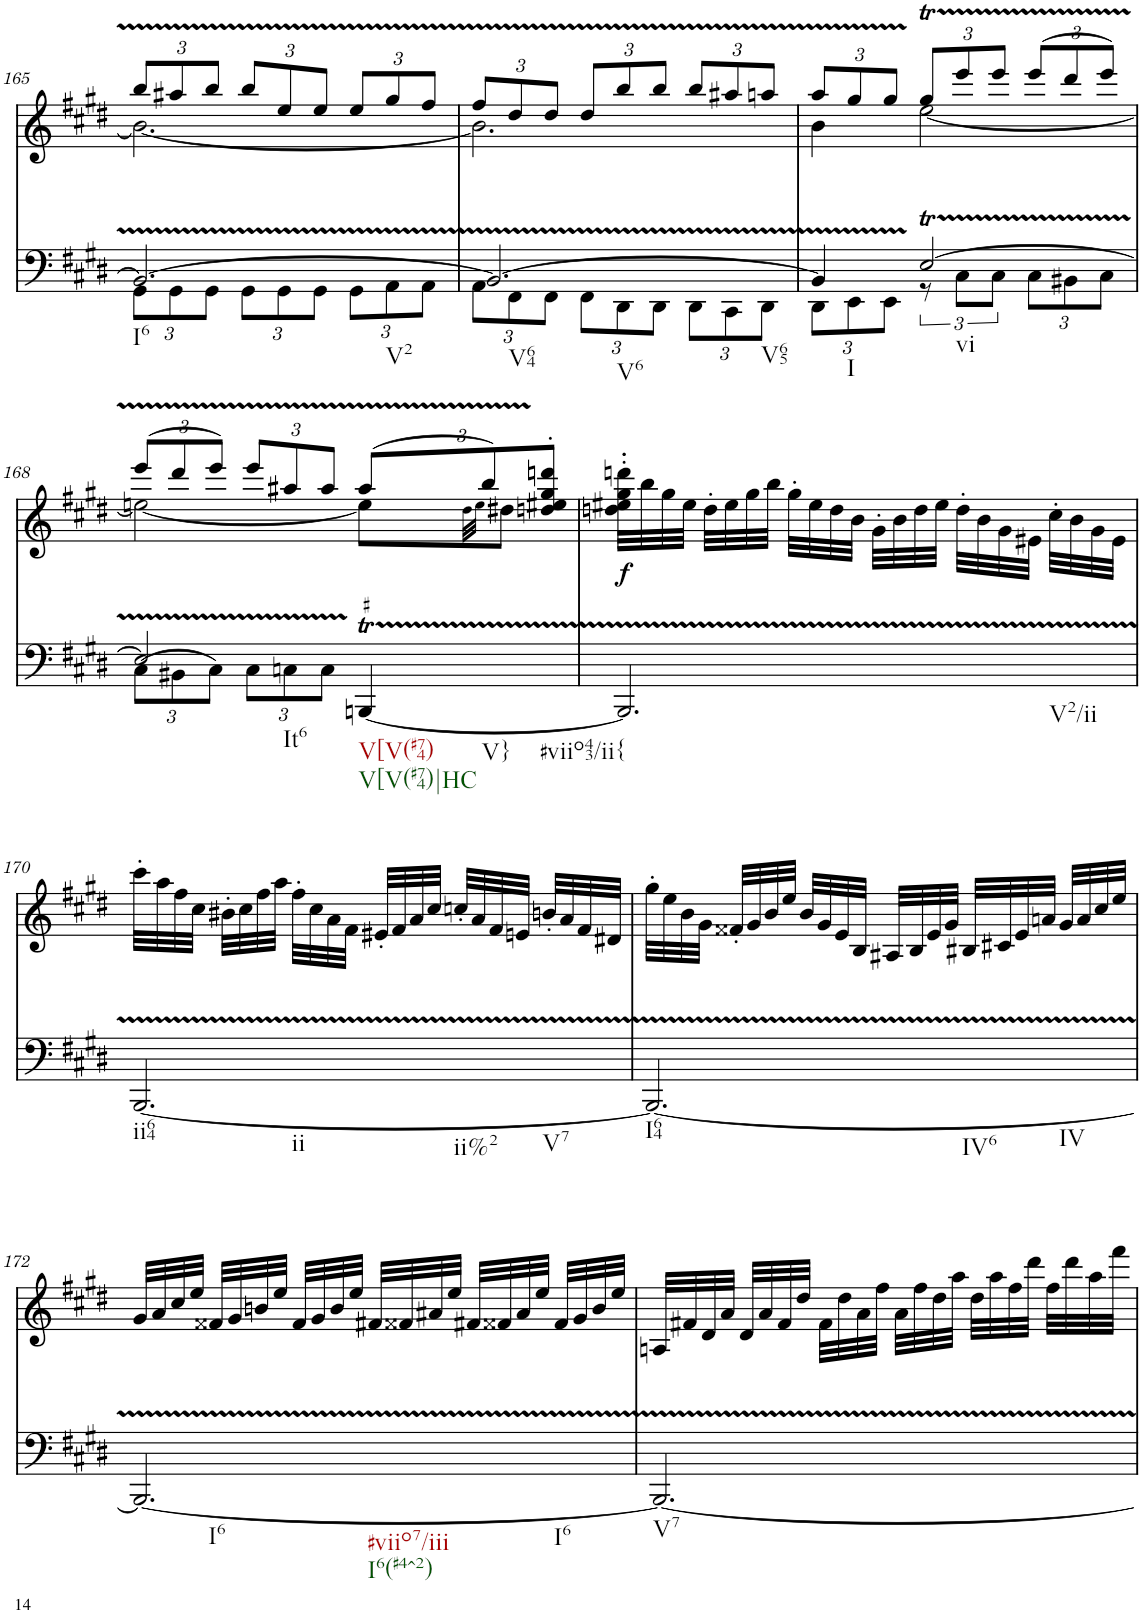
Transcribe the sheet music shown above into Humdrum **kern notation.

**kern	**kern	**text
*part2	*part1	*part1
*staff2	*staff1	*staff1
*I"Piano	*I"Piano	*
*I'Pno	*I'Pno	*
!!LO:PB:g=z
*clefF4	*clefF4	*
*k[f#c#g#d#]	*k[f#c#g#d#]	*
*E:	*E:	*
*M3/4	*M3/4	*
=165	=165	=165
*^	*	*
*	*Xbrackettup	*Xbrackettup	*
*	*	*^	*
!LO:TX:b:t=I6	!	!	!	!
!LO:TX:b:t=V2	!	!	!	!
2.BB/_	12GG#\L	12bb/L	2.b\_	.
.	12GG#\	12aa#X/	.	.
.	12GG#\J	12bb/J	.	.
.	12GG#\L	12bb/L	.	.
.	12GG#\	12ee/	.	.
.	12GG#\J	12ee/J	.	.
.	12GG#\L	12ee/L	.	.
.	12AA\	12gg#/	.	.
.	12AA\J	12ff#/J	.	.
=166	=166	=166	=166	=166
!LO:TX:b:t=V64	!	!	!	!
!LO:TX:b:t=V6	!	!	!	!
!LO:TX:b:t=V65	!	!	!	!
2.BB/_	12AA\L	12ff#/L	2.b\]	.
.	12FF#\	12dd#/	.	.
.	12FF#\J	12dd#/J	.	.
.	12FF#\L	12dd#/L	.	.
.	12DD#\	12bb/	.	.
.	12DD#\J	12bb/J	.	.
.	12DD#\L	12bb/L	.	.
.	12CC#\	12aa#X/	.	.
.	12DD#\J	12aan/J	.	.
=167	=167	=167	=167	=167
!LO:TX:b:t=I	!	!	!	!
4BB/]	12DD#\L	12aa/L	4b\	.
.	12EE\	12gg#/	.	.
.	12EE\J	12gg#/J	.	.
*	*brackettup	*	*	*
!LO:TX:b:t=vi	!	!	!	!
[2ET/	12r	12gg#t/L	[2ee\	.
.	12C#\L	12eee/	.	.
.	12C#\J	12eee/J	.	.
*	*Xbrackettup	*	*	*
.	12C#\L	(12eee/L	.	.
.	12BB#X\	12ddd#/	.	.
.	12C#\J	12eee/J)	.	.
!!LO:LB:g=z	!!
=168	=168	=168	=168	=168
(12C#\L	2E/]	(12eee/L	2een\_	.
12BB#X\	.	12ddd#/	.	.
12C#\J)	.	12eee/J)	.	.
12C#\L	.	12eee/L	.	.
!LO:TX:b:t=It6	!	!	!	!
12Cn\	.	12aa#X/	.	.
12CTTT\J	.	12aa#/J	.	.
!LO:TX:b:t=V[V(#74)	!	!	!	!
!LO:TX:b:t=V[V(#74)|HC	!	!	!	!
!LO:TX:b:t=V}	!	!	!	!
!LO:TX:b:t=#viio43/ii{	!	!	!	!
!LO:TR:acc=#	!	!	!	!
[<4BBBnT/	4ryy	(12aa#/L	8ee\L]	.
.	.	12bbTTT/)	.	.
.	.	.	32qdd#\LLL	.
.	.	.	32qee\JJJ	.
.	.	.	8dd#X\J	.
.	.	12ddn/' 12ee#X/' 12gg#/' 12dddn/'J	.	.
*v	*v	*	*	*
*	*v	*v	*
=169	=169	=169
!LO:TX:b:t=V2/ii	!	!
!	!	!LO:LY:b
2.BBB/]	32ddn\' 32ee#X\' 32gg#\' 32dddn\'LLL	.
.	32bb\	.
.	32gg#\	.
.	32ee#\JJJ	.
.	32dd'\LLL	.
.	32ee#\	.
.	32gg#\	.
.	32bb\JJJ	.
.	32gg#'\LLL	.
.	32ee#\	.
.	32dd\	.
.	32b\JJJ	.
.	32g#'\LLL	.
.	32b\	.
.	32dd\	.
.	32ee#\JJJ	.
.	32dd'\LLL	.
.	32b\	.
.	32g#\	.
.	32e#X\JJJ	.
.	32cc#'\LLL	.
.	32b\	.
.	32g#\	.
.	32e#\JJJ	.
!!LO:LB:g=z
=170	=170	=170
!LO:TX:b:t=ii64	!	!
!LO:TX:b:t=ii	!	!
!LO:TX:b:t=ii%2	!	!
!LO:TX:b:t=V7	!	!
[2.BBB/	32ccc#'\LLL	.
.	32aa\	.
.	32ff#\	.
.	32cc#\JJJ	.
.	32b#X'\LLL	.
.	32cc#\	.
.	32ff#\	.
.	32aa\JJJ	.
.	32ff#'\LLL	.
.	32cc#\	.
.	32a\	.
.	32f#\JJJ	.
.	32e#X'/LLL	.
.	32f#/	.
.	32a/	.
.	32cc#/JJJ	.
.	32ccn'/LLL	.
.	32a/	.
.	32f#/	.
.	32en/JJJ	.
.	32bn'/LLL	.
.	32a/	.
.	32f#/	.
.	32d#X/JJJ	.
=171	=171	=171
!LO:TX:b:t=I64	!	!
!LO:TX:b:t=IV6	!	!
!LO:TX:b:t=IV	!	!
2.BBB/_	32gg#'\LLL	.
.	32ee\	.
.	32b\	.
.	32g#\JJJ	.
.	32f##X'/LLL	.
.	32g#/	.
.	32b/	.
.	32ee/JJJ	.
.	32b/LLL	.
.	32g#/	.
.	32e/	.
.	32B/JJJ	.
.	32A#X/LLL	.
.	32B/	.
.	32e/	.
.	32g#/JJJ	.
.	32B#X/LLL	.
.	32c#X/	.
.	32e/	.
.	32an/JJJ	.
.	32g#/LLL	.
.	32a/	.
.	32cc#/	.
.	32ee/JJJ	.
!!LO:LB:g=z
=172	=172	=172
!LO:TX:b:t=I6	!	!
!LO:TX:b:t=#viio7/iii	!	!
!LO:TX:b:t=I6(#4^2)	!	!
!LO:TX:b:t=I6	!	!
2.BBB/_	32g#/LLL	.
.	32a/	.
.	32cc#/	.
.	32ee/JJJ	.
.	32f##X/LLL	.
.	32g#/	.
.	32bn/	.
.	32ee/JJJ	.
.	32f##/LLL	.
.	32g#/	.
.	32b/	.
.	32ee/JJJ	.
.	32f#X/LLL	.
.	32f##X/	.
.	32a#X/	.
.	32ee/JJJ	.
.	32f#X/LLL	.
.	32f##X/	.
.	32a#/	.
.	32ee/JJJ	.
.	32f##/LLL	.
.	32g#/	.
.	32b/	.
.	32ee/JJJ	.
=173	=173	=173
!LO:TX:b:t=V7	!	!
2.BBB/_	32An/LLL	.
.	32f#X/	.
.	32d#/	.
.	32a/JJJ	.
.	32d#/LLL	.
.	32a/	.
.	32f#/	.
.	32dd#/JJJ	.
.	32f#\LLL	.
.	32dd#\	.
.	32a\	.
.	32ff#\JJJ	.
.	32a\LLL	.
.	32ff#\	.
.	32dd#\	.
.	32aa\JJJ	.
.	32dd#\LLL	.
.	32aa\	.
.	32ff#\	.
.	32ddd#\JJJ	.
.	32ff#\LLL	.
.	32ddd#\	.
.	32aa\	.
.	32fff#\JJJ	.
=	=	=
*-	*-	*-
